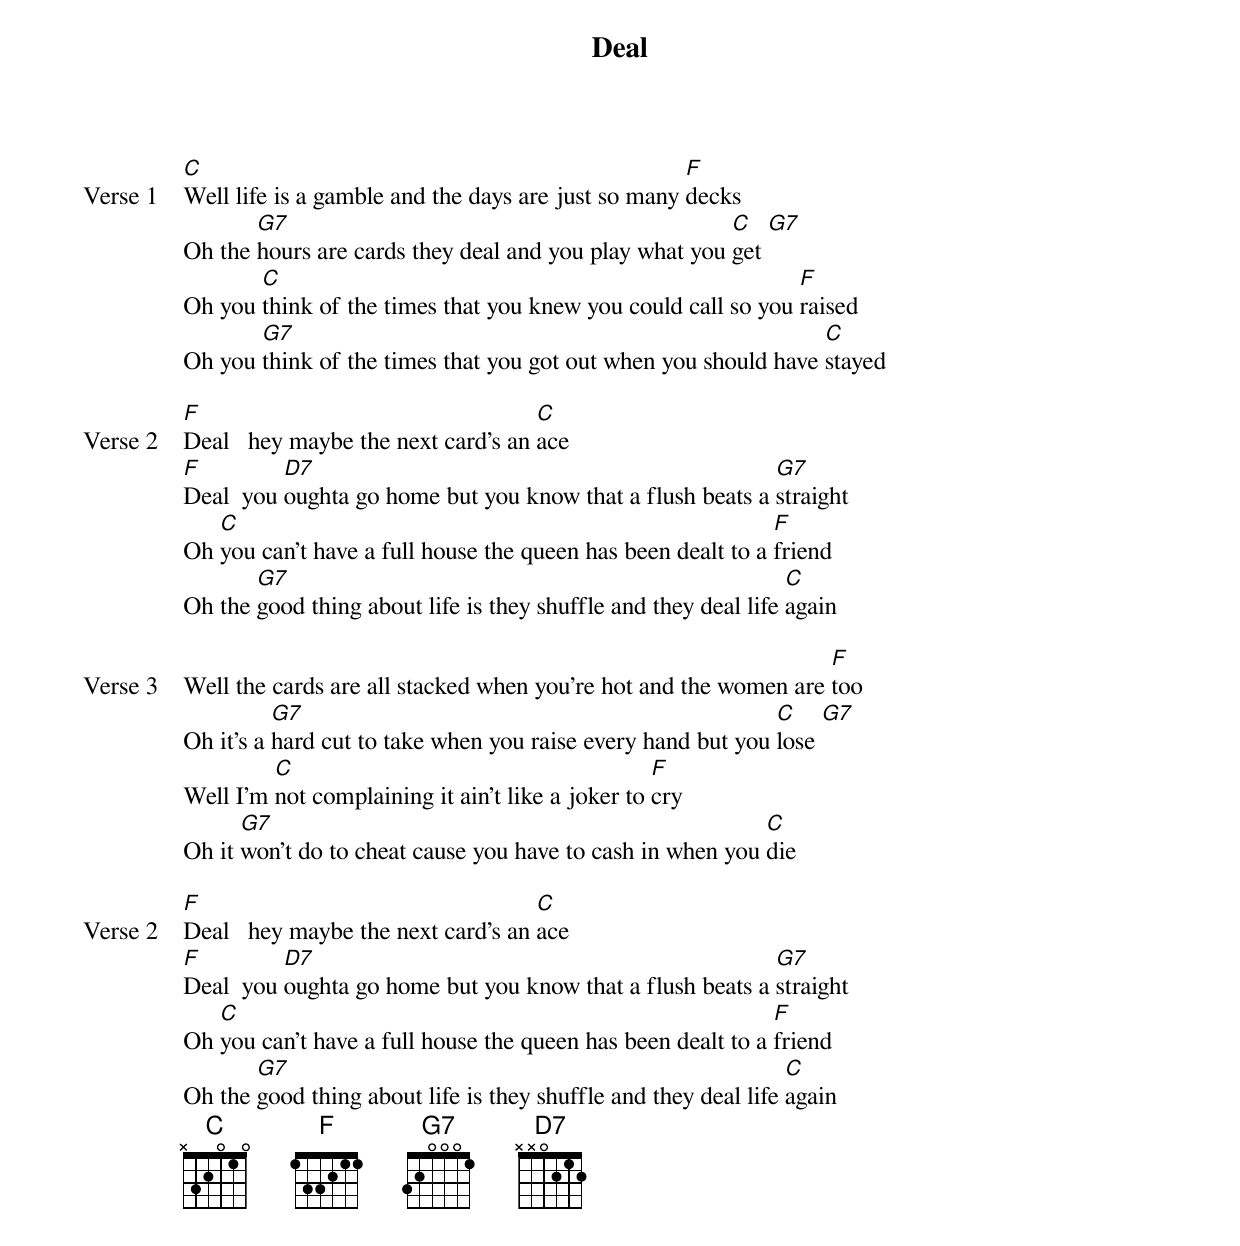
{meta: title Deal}
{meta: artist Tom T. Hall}
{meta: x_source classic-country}
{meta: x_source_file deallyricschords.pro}
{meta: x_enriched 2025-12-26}

{start_of_verse: Verse 1}
[C]Well life is a gamble and the days are just so many [F]decks
Oh the [G7]hours are cards they deal and you play what you [C]get [G7]
Oh you [C]think of the times that you knew you could call so you [F]raised
Oh you [G7]think of the times that you got out when you should have [C]stayed
{end_of_verse}

{start_of_verse: Verse 2}
[F]Deal   hey maybe the next card's an [C]ace
[F]Deal  you [D7]oughta go home but you know that a flush beats a [G7]straight
Oh [C]you can't have a full house the queen has been dealt to a [F]friend
Oh the [G7]good thing about life is they shuffle and they deal life [C]again
{end_of_verse}

{start_of_verse: Verse 3}
Well the cards are all stacked when you're hot and the women are [F]too
Oh it's a [G7]hard cut to take when you raise every hand but you [C]lose [G7]
Well I'm [C]not complaining it ain't like a joker to [F]cry
Oh it [G7]won't do to cheat cause you have to cash in when you [C]die
{end_of_verse}

{start_of_verse: Verse 2}
[F]Deal   hey maybe the next card's an [C]ace
[F]Deal  you [D7]oughta go home but you know that a flush beats a [G7]straight
Oh [C]you can't have a full house the queen has been dealt to a [F]friend
Oh the [G7]good thing about life is they shuffle and they deal life [C]again
{end_of_verse}
